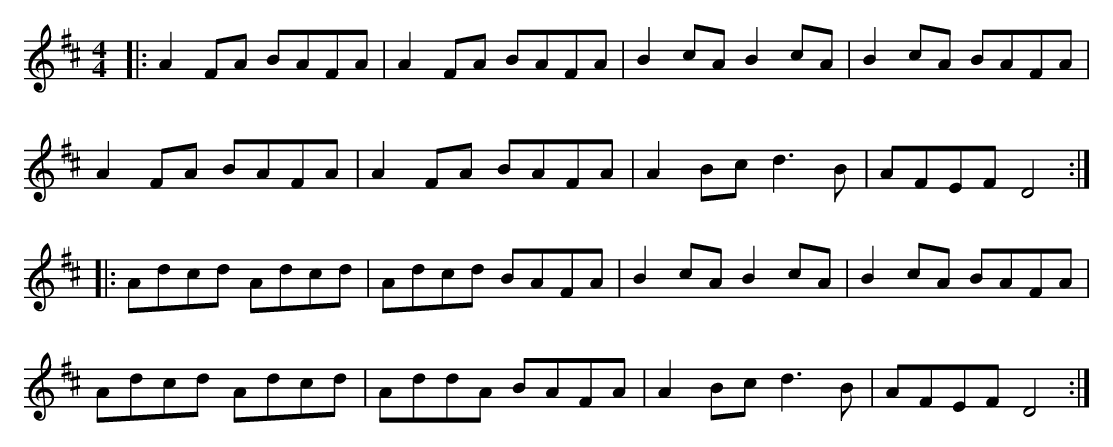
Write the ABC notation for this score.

X:1
M:4/4
K:D
|:A2FA BAFA|A2FA BAFA|B2cA B2cA|B2cA BAFA|
A2FA BAFA|A2FA BAFA|A2 Bc d3B|AFEF D4:|
|:Adcd Adcd|Adcd BAFA|B2cA B2cA|B2cA BAFA|
Adcd Adcd|AddA BAFA|A2 Bc d3B|AFEF D4:|
